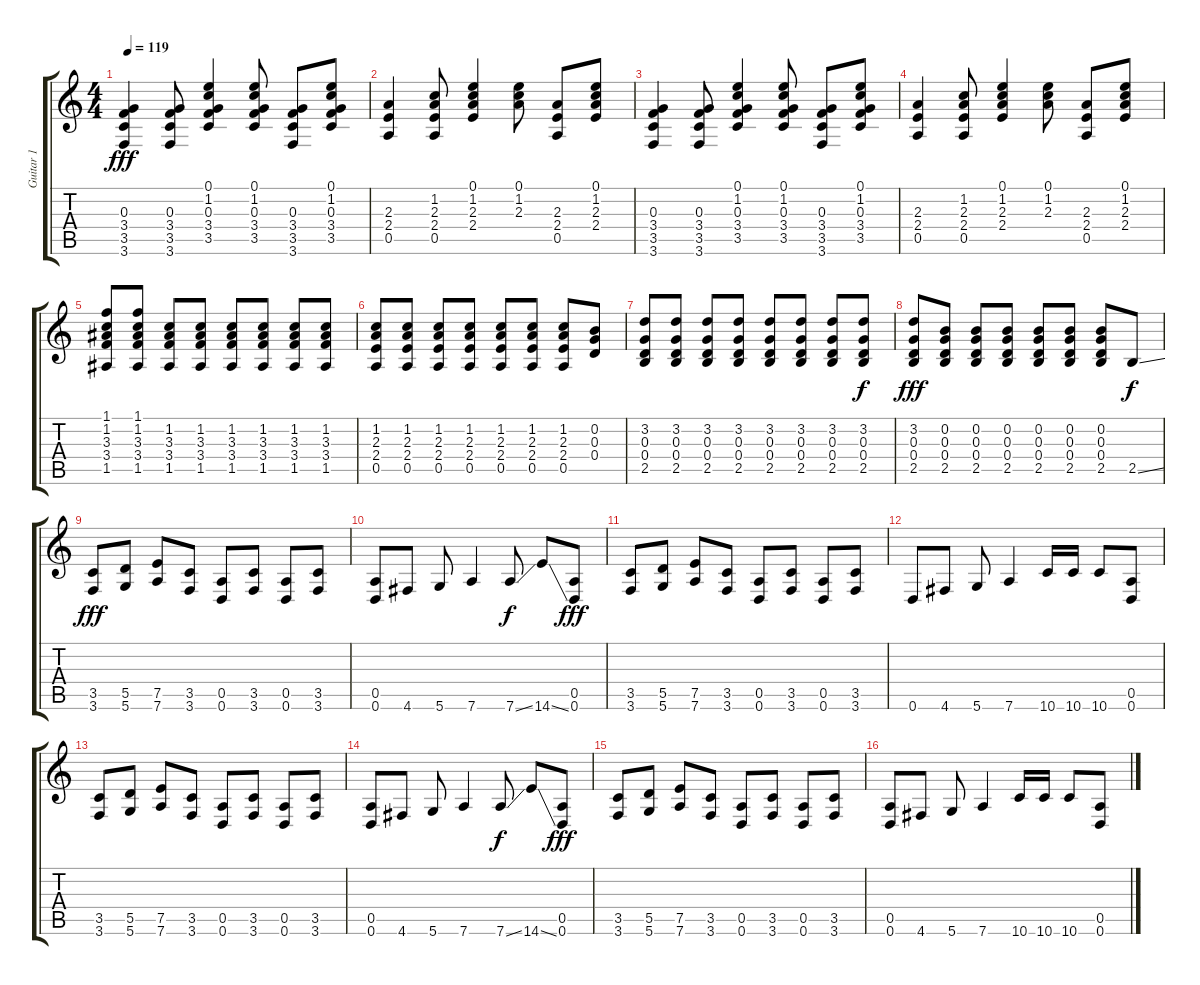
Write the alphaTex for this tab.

\track ("Guitar 1" "Guitar 1") {instrument distortionguitar}
\staff {score tabs}
\tuning (E4 B3 G3 D3 A2 D2) {hide}
\ts (4 4)
\tempo 119
\clef g2
\ks c
(0.3 3.4 3.5 3.6).4{dy fff} (0.3 3.4 3.5 3.6).8 (0.1 1.2 0.3 3.4 3.5).4 (0.1 1.2 0.3 3.4 3.5).8 (0.3 3.4 3.5 3.6).8 (0.1 1.2 0.3 3.4 3.5).8 |
(2.3 2.4 0.5).4 (1.2 2.3 2.4 0.5).8 (0.1 1.2 2.3 2.4).4 (0.1 1.2 2.3).8 (2.3 2.4 0.5).8 (0.1 1.2 2.3 2.4).8 |
(0.3 3.4 3.5 3.6).4 (0.3 3.4 3.5 3.6).8 (0.1 1.2 0.3 3.4 3.5).4 (0.1 1.2 0.3 3.4 3.5).8 (0.3 3.4 3.5 3.6).8 (0.1 1.2 0.3 3.4 3.5).8 |
(2.3 2.4 0.5).4 (1.2 2.3 2.4 0.5).8 (0.1 1.2 2.3 2.4).4 (0.1 1.2 2.3).8 (2.3 2.4 0.5).8 (0.1 1.2 2.3 2.4).8 |
(1.1 1.2 3.3 3.4 1.5).8 (1.1 1.2 3.3 3.4 1.5).8 (1.2 3.3 3.4 1.5).8 (1.2 3.3 3.4 1.5).8 (1.2 3.3 3.4 1.5).8 (1.2 3.3 3.4 1.5).8 (1.2 3.3 3.4 1.5).8 (1.2 3.3 3.4 1.5).8 |
(1.2 2.3 2.4 0.5).8 (1.2 2.3 2.4 0.5).8 (1.2 2.3 2.4 0.5).8 (1.2 2.3 2.4 0.5).8 (1.2 2.3 2.4 0.5).8 (1.2 2.3 2.4 0.5).8 (1.2 2.3 2.4 0.5).8 (0.2 0.3 0.4).8 |
(3.2 0.3 0.4 2.5).8 (3.2 0.3 0.4 2.5).8 (3.2 0.3 0.4 2.5).8 (3.2 0.3 0.4 2.5).8 (3.2 0.3 0.4 2.5).8 (3.2 0.3 0.4 2.5).8 (3.2 0.3 0.4 2.5).8 (3.2 0.3 0.4 2.5).8{dy f} |
(3.2 0.3 0.4 2.5).8{dy fff} (0.2 0.3 0.4 2.5).8 (0.2 0.3 0.4 2.5).8 (0.2 0.3 0.4 2.5).8 (0.2 0.3 0.4 2.5).8 (0.2 0.3 0.4 2.5).8 (0.2 0.3 0.4 2.5).8 2.5{ss}.8{dy f} |
(3.5 3.6).8{dy fff} (5.5 5.6).8 (7.5 7.6).8 (3.5 3.6).8 (0.5 0.6).8 (3.5 3.6).8 (0.5 0.6).8 (3.5 3.6).8 |
(0.5 0.6).8 4.6.8 5.6.8 7.6.4 7.6{ss}.8{dy f} 14.6{ss}.8 (0.5 0.6).8{dy fff} |
(3.5 3.6).8 (5.5 5.6).8 (7.5 7.6).8 (3.5 3.6).8 (0.5 0.6).8 (3.5 3.6).8 (0.5 0.6).8 (3.5 3.6).8 |
0.6.8 4.6.8 5.6.8 7.6.4 10.6.16 10.6.16 10.6.8 (0.5 0.6).8 |
(3.5 3.6).8 (5.5 5.6).8 (7.5 7.6).8 (3.5 3.6).8 (0.5 0.6).8 (3.5 3.6).8 (0.5 0.6).8 (3.5 3.6).8 |
(0.5 0.6).8 4.6.8 5.6.8 7.6.4 7.6{ss}.8{dy f} 14.6{ss}.8 (0.5 0.6).8{dy fff} |
(3.5 3.6).8 (5.5 5.6).8 (7.5 7.6).8 (3.5 3.6).8 (0.5 0.6).8 (3.5 3.6).8 (0.5 0.6).8 (3.5 3.6).8 |
(0.5 0.6).8 4.6.8 5.6.8 7.6.4 10.6.16 10.6.16 10.6.8 (0.5 0.6).8
